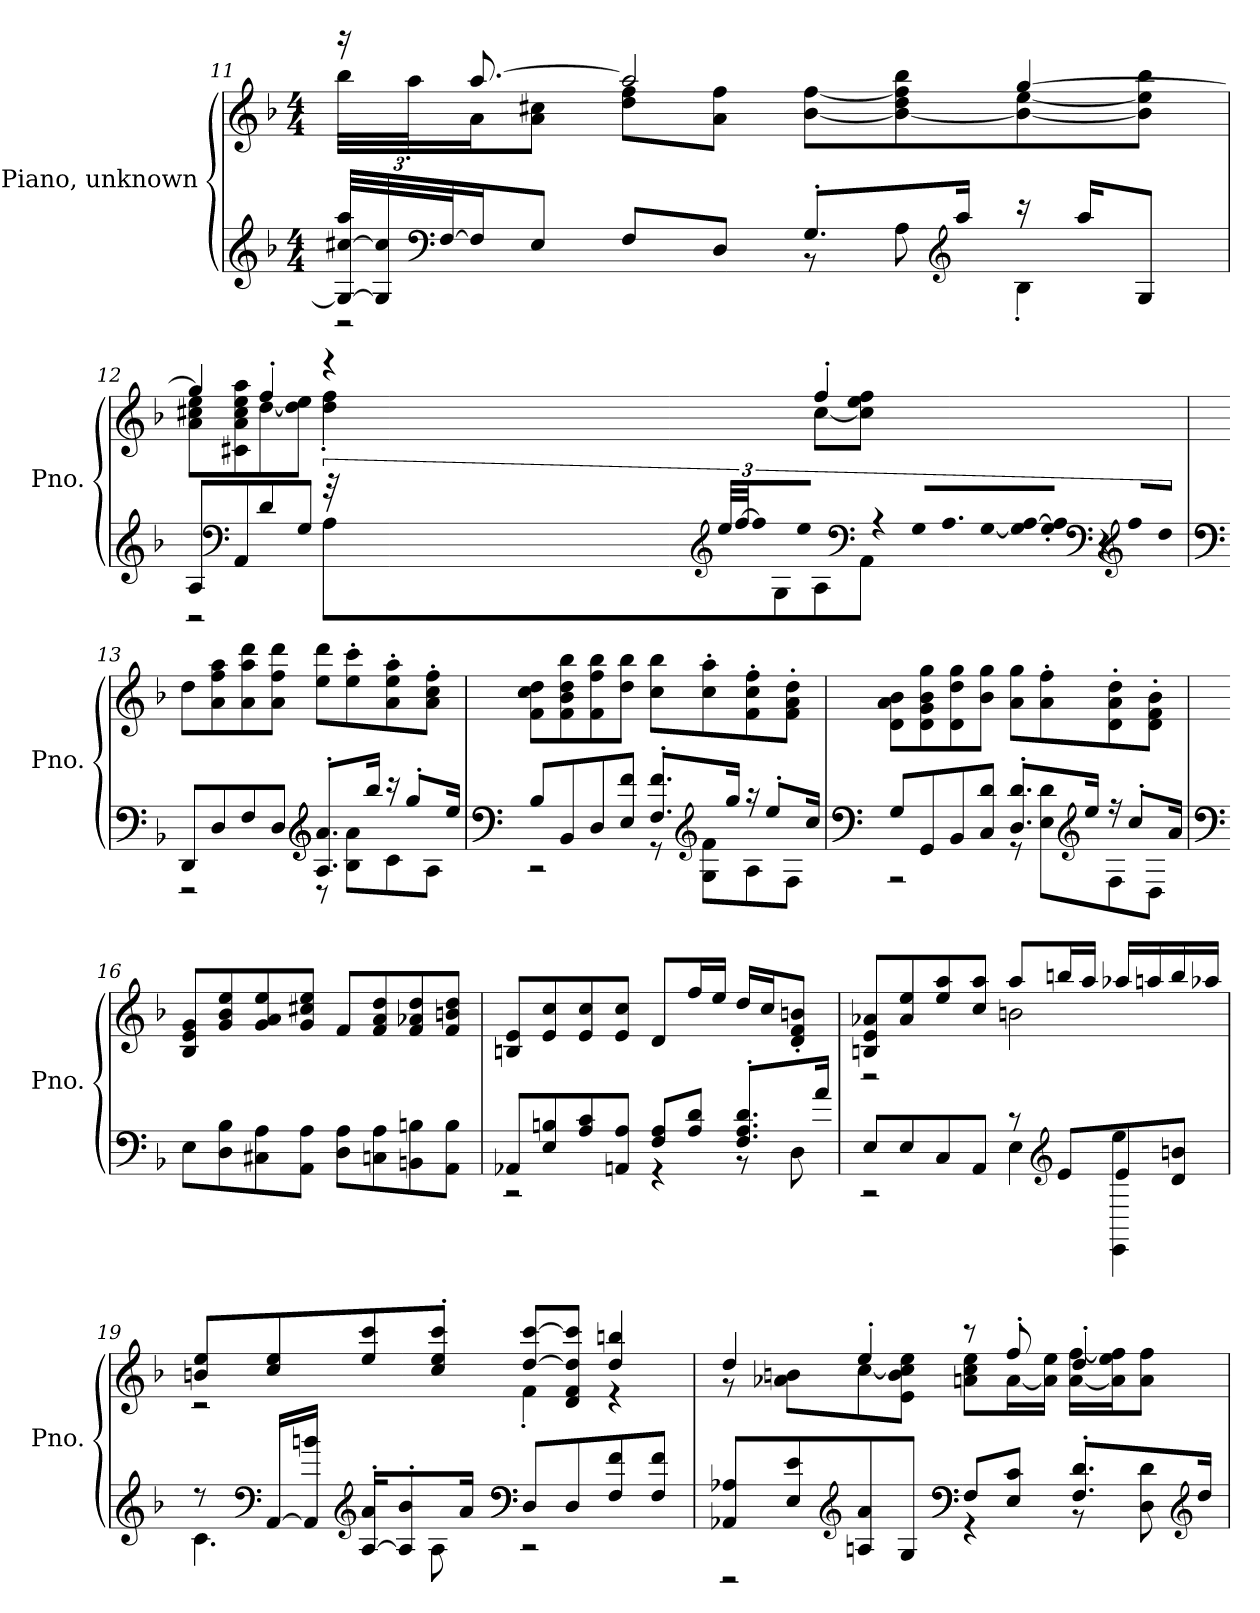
**kern	**kern
*part1	*part1
*staff2	*staff1
*I"Piano, unknown	*
*I'Pno.	*
!!LO:PB:g=z
*clefG2	*clefG2
*k[b-]	*k[b-]
*M4/4	*M4/4
*Xbrackettup	*
=11	=11
*^	*^
48G/_ [48cc#X/ 48aa/LLL	2r	16r	32bb-\LLL
48G/] 48cc#/]	.	.	.
.	.	.	32aa'\J
*clefF4	*	*	*
[48F/J	.	.	.
16F/J]	.	[8.aa/	16a\J
8E/J	.	.	8a\ 8cc#X\J
8F/L	.	2aa/]	8dd\ 8ff\L
8D/J	.	.	8a\ 8ff\J
8.G'/L	8r	.	[8b-\ [8ff\L
.	8A\	.	8b-\_ 8dd\ 8ff\] 8bb-\
*clefG2	*	*	*
16aa/Jk	.	.	.
16r	4B-'\	[4gg/	8b-\_ [8ee\
16aa/KL	.	.	.
8G/J	.	.	8b-\] 8ee\] 8bb-\J
!!LO:LB:g=z	!!
=12	=12	=12	=12
8A/L	2r	4gg/]	8a\ 8cc#X\ 8ee\L
*clefF4	*	*	*
8AA/	.	.	8c#X\ 8a\ 8cc#\ 8ee\ 8aa\
8d/	.	4ff'/	[8dd\
8G/J	.	.	8dd\] 8ee\J
*brackettup	*	*	*
48r	8A\L	4r	4dd\' 4ff\'
*clefG2	*	*	*
48ee/LLL	.	.	.
[48ff/JJ	.	.	.
8ff/]	.	.	.
.	8G\	.	.
16ee/Jk	.	.	.
32r	8A\	4ff'/	[8cc#\L
128ee/KLLLL	.	.	.
64.ff/	.	.	.
[64ee/	.	.	.
64ee/] [64ff/J	.	.	.
32ee/' 32ff/]'JJJ	.	.	.
*clefF4	*	*	*
32r	8AA\J	.	8cc#\] 8ee\ 8ff\J
*clefG2	*	*	*
32ff/KLL	.	.	.
16dd/JJ	.	.	.
*	*	*v	*v
!!LO:LB:g=z
=13	=13	=13
*clefF4	*	*
8DD/L	2r	8dd\L
8D/	.	8a\ 8ff\ 8aa\
8F/	.	8a\ 8aa\ 8ddd\
8D/J	.	8a\ 8ff\ 8ddd\J
*clefG2	*	*
8.A/' 8.a/'L	8r	8ee\ 8ddd\L
.	8B-\ 8a\L	8ee\' 8ccc\'
16bb-/Jk	.	.
16r	8c\	8a\' 8ee\' 8aa\'
8gg'/L	.	.
.	8A\J	8a\' 8cc\' 8ff\'J
16ee/Jk	.	.
=14	=14	=14
*clefF4	*	*
8B-/L	2r	8f\ 8cc\ 8dd\L
8BB-/	.	8f\ 8b-\ 8dd\ 8bb-\
8D/	.	8f\ 8ff\ 8bb-\
8E/ 8f/J	.	8dd\ 8bb-\J
8.F/' 8.f/'L	8r	8cc\ 8bb-\L
*clefG2	*	*
.	8G\ 8f\L	8cc\' 8aa\'
16gg/Jk	.	.
16r	8A\	8f\' 8cc\' 8ff\'
8ee'/L	.	.
.	8F\J	8f\' 8a\' 8dd\'J
16cc/Jk	.	.
!!LO:LB:g=z
=15	=15	=15
*clefF4	*	*
8G/L	2r	8d\ 8a\ 8b-\L
8GG/	.	8d\ 8g\ 8b-\ 8gg\
8BB-/	.	8d\ 8dd\ 8gg\
8C/ 8d/J	.	8b-\ 8gg\J
8.D/' 8.d/'L	8r	8a\ 8gg\L
.	8E\ 8d\L	8a\' 8ff\'
*clefG2	*	*
16ee/Jk	.	.
16r	8F\	8d\' 8a\' 8dd\'
8cc'/L	.	.
.	8D\J	8d\' 8f\' 8b-\'J
16a/Jk	.	.
*v	*v	*
=16	=16
*clefF4	*
8E\L	8B-/ 8e/ 8g/L
8D\ 8B-\	8g/ 8b-/ 8ee/
8C#X\ 8A\	8g/ 8a/ 8ee/
8AA\ 8A\J	8g/ 8cc#X/ 8ee/J
8D\ 8A\L	8f/L
8Cn\ 8A\	8f/ 8a/ 8dd/
8BBn\ 8Bn\	8f/ 8a-X/ 8dd/
8AA\ 8B\J	8f/ 8bn/ 8dd/J
=17	=17
*^	*
8AA-X/L	2r	8Bn/ 8e/L
8E/ 8Bn/	.	8e/ 8cc/
8A/ 8c/	.	8e/ 8cc/
8AAn/ 8A/J	.	8e/ 8cc/J
8F/ 8A/L	4r	8d/L
8A/ 8d/J	.	16ff/L
.	.	16ee/JJ
8.F/' 8.A/' 8.d/'L	8r	16dd/LL
.	.	16cc/J
.	8D\	8d/' 8f/' 8bn/'J
16a/Jk	.	.
!!LO:LB:g=z
=18	=18	=18
*	*	*^
8E/L	2r	8Bn/ 8e/ 8a-X/L	2r
8E/	.	8a-/ 8ee/	.
8C/	.	8ee/ 8aa/	.
8AA/J	.	8cc/ 8aa/J	.
8r	4E\	8aa/L	2bn\
*clefG2	*	*	*
8e/L	.	16bbn/L	.
.	.	16aa/JJ	.
8e/	4EE\ 4ee\	16aa-X/LL	.
.	.	16aan/	.
8d/ 8bn/J	.	16bb/	.
.	.	16aa-X/JJ	.
=19	=19	=19	=19
8r	4.c\	8bn/ 8ee/L	2r
*clefF4	*	*	*
[16AA/LL	.	8cc/ 8ee/	.
16AA/] 16bn/JJ	.	.	.
*clefG2	*	*	*
[16A/' 16a/'KL	.	8ee/ 8ccc/	.
8A/]' 8b/'	.	.	.
.	8A\	8cc/' 8ee/' 8ccc/'J	.
16a/Jk	.	.	.
*clefF4	*	*	*
8D/L	2r	[8dd/ [8ccc/L	4f'\
8D/	.	8d/ 8f/ 8dd/] 8ccc/]J	.
8F/ 8f/	.	4dd/ 4bbn/	4r
8F/ 8f/J	.	.	.
!!LO:LB:g=z	!!
=20	=20	=20	=20
8AA-X/ 8A-X/L	2r	4dd/	8r
8E/ 8e/	.	.	8a-X\ 8bn\L
*clefG2	*	*	*
8An/ 8a/	.	4ee'/	[8cc\
8G/J	.	.	8e\ 8b\ 8cc\] 8ee\J
*clefF4	*	*	*
8F/L	4r	8r	8an\ 8cc\ 8ee\L
8E/ 8c/J	.	8ff'/	[16a\L
.	.	.	16a\] 16ee\JJ
8.F/' 8.d/'L	8r	4dd'/	[16a\ [16ff\LL
.	.	.	16a\] 16ee\ 16ff\]J
.	8D\ 8d\	.	8a\ 8ff\J
*clefG2	*	*	*
16dd/Jk	.	.	.
*v	*v	*	*
*	*v	*v
=	=
*-	*-
